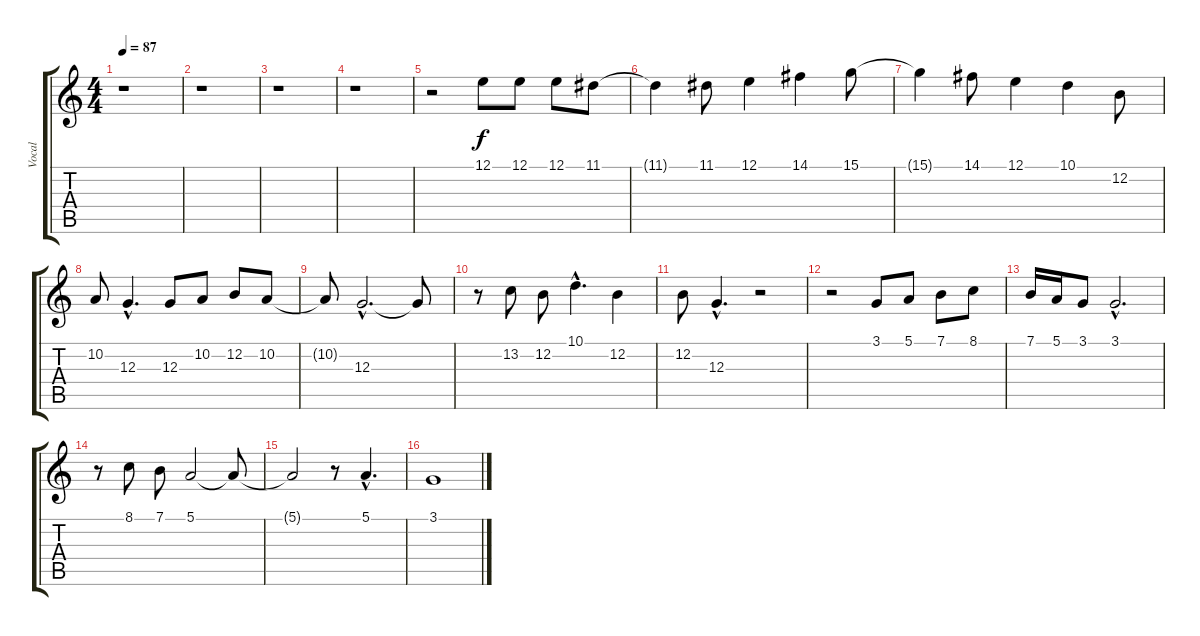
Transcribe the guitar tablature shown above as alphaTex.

\track ("Vocal" "Vocal") {instrument panflute}
\staff {score tabs}
\tuning (E4 B3 G3 D3 A2 E2) {hide}
\ts (4 4)
\tempo 87
\clef g2
\ks c
r.1{dy f} |
r.1 |
r.1 |
r.1 |
r.2 12.1.8 12.1.8 12.1.8 11.1.8 |
11.1{t}.4 11.1.8 12.1.4 14.1.4 15.1.8 |
15.1{t}.4 14.1.8 12.1.4 10.1.4 12.2.8 |
10.2.8 12.3{hac}.4{d} 12.3.8 10.2.8 12.2.8 10.2.8 |
10.2{t}.8 12.3{hac}.2{d} 12.3{t}.8 |
r.8 13.2.8 12.2.8 10.1{hac}.4{d} 12.2.4 |
12.2.8 12.3{hac}.4{d} r.2 |
r.2 3.1.8 5.1.8 7.1.8 8.1.8 |
7.1.16 5.1.16 3.1.8 3.1{hac}.2{d} |
r.8 8.1.8 7.1.8 5.1.2 5.1{t}.8 |
5.1{t}.2 r.8 5.1{hac}.4{d} |
3.1.1
